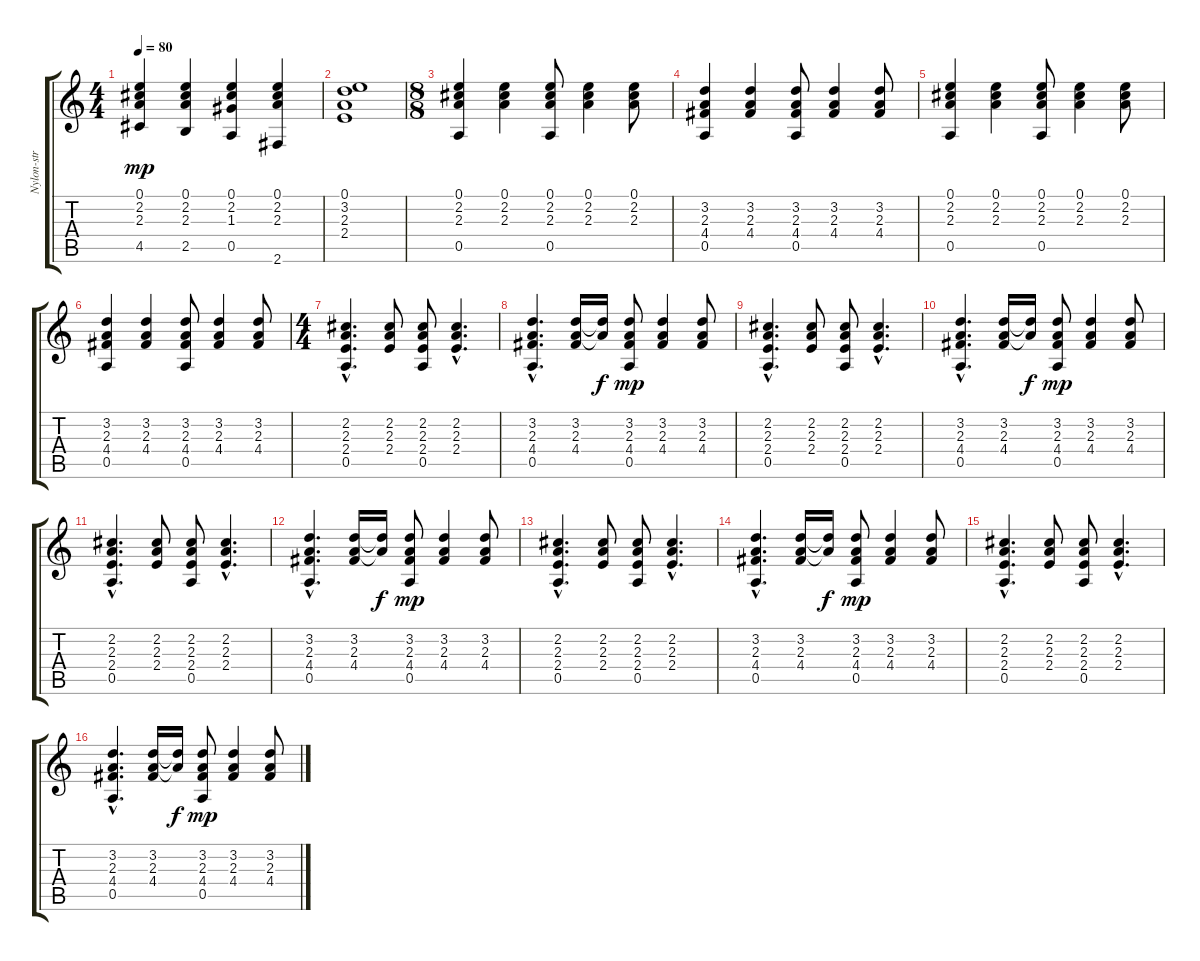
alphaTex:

\track ("Nylon-str Gt" "Nylon-str ") {instrument acousticguitarnylon}
\staff {score tabs}
\tuning (E4 B3 G3 D3 A2 E2) {hide}
\ts (4 4)
\tempo 80
\clef g2
\ks c
(0.1 2.2 2.3 4.5).4{dy mp} (0.1 2.2 2.3 2.5).4 (0.1 2.2 1.3 0.5).4 (0.1 2.2 2.3 2.6).4 |
(0.1 3.2 2.3 2.4).1 |
\ts (8 8)
(0.1 2.2 2.3 0.5).4 (0.1 2.2 2.3).4 (0.1 2.2 2.3 0.5).8 (0.1 2.2 2.3).4 (0.1 2.2 2.3).8 |
(3.2 2.3 4.4 0.5).4 (3.2 2.3 4.4).4 (3.2 2.3 4.4 0.5).8 (3.2 2.3 4.4).4 (3.2 2.3 4.4).8 |
(0.1 2.2 2.3 0.5).4 (0.1 2.2 2.3).4 (0.1 2.2 2.3 0.5).8 (0.1 2.2 2.3).4 (0.1 2.2 2.3).8 |
(3.2 2.3 4.4 0.5).4 (3.2 2.3 4.4).4 (3.2 2.3 4.4 0.5).8 (3.2 2.3 4.4).4 (3.2 2.3 4.4).8 |
\ts (4 4)
(2.2{hac} 2.3{hac} 2.4{hac} 0.5).4{d} (2.2 2.3 2.4).8 (2.2 2.3 2.4 0.5).8 (2.2{hac} 2.3{hac} 2.4{hac}).4{d} |
(3.2{hac} 2.3{hac} 4.4{hac} 0.5{hac}).4{d} (3.2 2.3 4.4).16 (3.2{t} 2.3{t}).16{dy f} (3.2 2.3 4.4 0.5).8{dy mp} (3.2 2.3 4.4).4 (3.2 2.3 4.4).8 |
(2.2{hac} 2.3{hac} 2.4{hac} 0.5).4{d} (2.2 2.3 2.4).8 (2.2 2.3 2.4 0.5).8 (2.2{hac} 2.3{hac} 2.4{hac}).4{d} |
(3.2{hac} 2.3{hac} 4.4{hac} 0.5{hac}).4{d} (3.2 2.3 4.4).16 (3.2{t} 2.3{t}).16{dy f} (3.2 2.3 4.4 0.5).8{dy mp} (3.2 2.3 4.4).4 (3.2 2.3 4.4).8 |
(2.2{hac} 2.3{hac} 2.4{hac} 0.5).4{d} (2.2 2.3 2.4).8 (2.2 2.3 2.4 0.5).8 (2.2{hac} 2.3{hac} 2.4{hac}).4{d} |
(3.2{hac} 2.3{hac} 4.4{hac} 0.5{hac}).4{d} (3.2 2.3 4.4).16 (3.2{t} 2.3{t}).16{dy f} (3.2 2.3 4.4 0.5).8{dy mp} (3.2 2.3 4.4).4 (3.2 2.3 4.4).8 |
(2.2{hac} 2.3{hac} 2.4{hac} 0.5).4{d} (2.2 2.3 2.4).8 (2.2 2.3 2.4 0.5).8 (2.2{hac} 2.3{hac} 2.4{hac}).4{d} |
(3.2{hac} 2.3{hac} 4.4{hac} 0.5{hac}).4{d} (3.2 2.3 4.4).16 (3.2{t} 2.3{t}).16{dy f} (3.2 2.3 4.4 0.5).8{dy mp} (3.2 2.3 4.4).4 (3.2 2.3 4.4).8 |
(2.2{hac} 2.3{hac} 2.4{hac} 0.5).4{d} (2.2 2.3 2.4).8 (2.2 2.3 2.4 0.5).8 (2.2{hac} 2.3{hac} 2.4{hac}).4{d} |
(3.2{hac} 2.3{hac} 4.4{hac} 0.5{hac}).4{d} (3.2 2.3 4.4).16 (3.2{t} 2.3{t}).16{dy f} (3.2 2.3 4.4 0.5).8{dy mp} (3.2 2.3 4.4).4 (3.2 2.3 4.4).8
